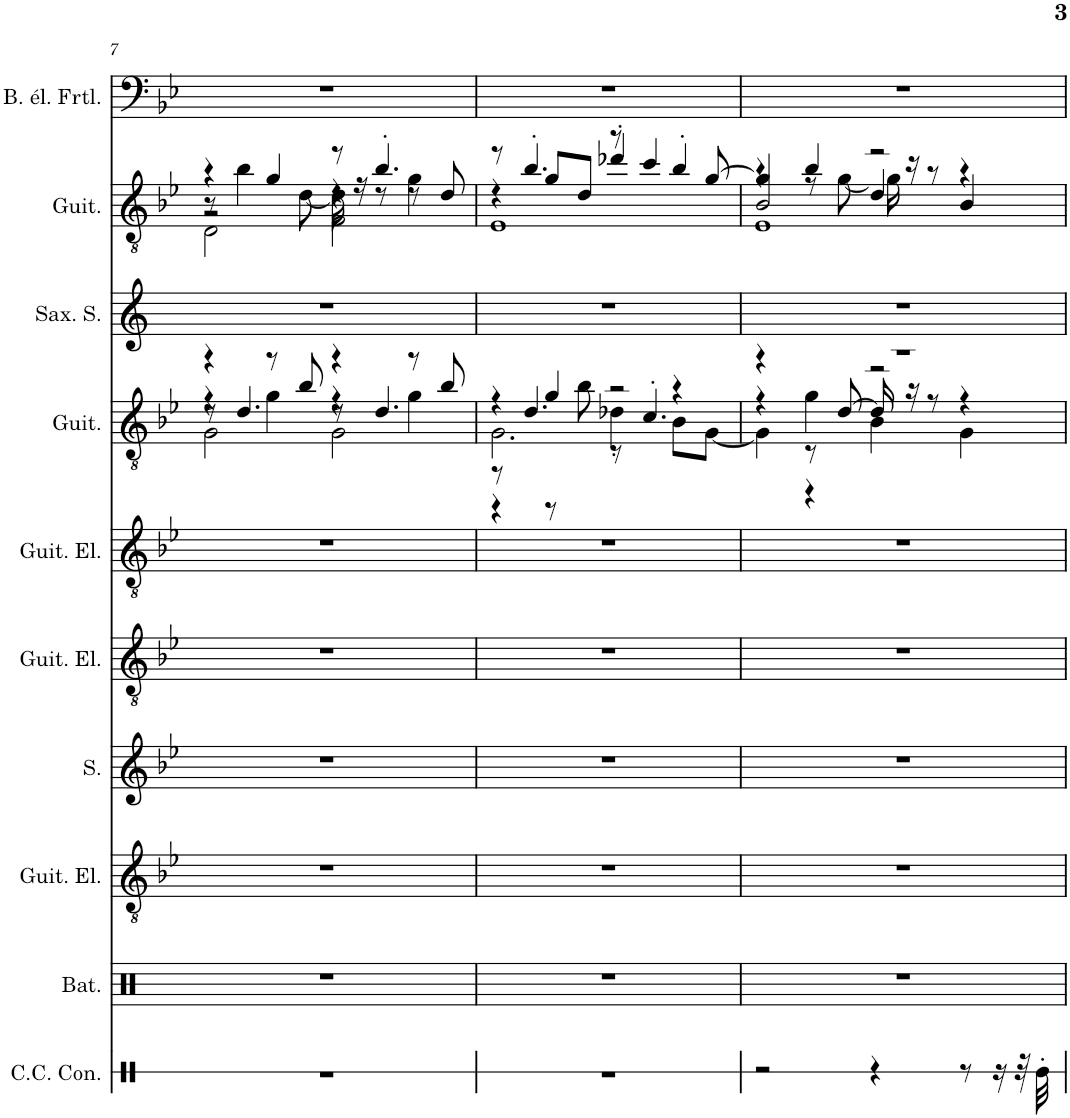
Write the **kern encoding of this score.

**kern	**kern	**kern	**kern	**kern	**kern	**kern	**kern	**kern	**kern
*part10	*part9	*part8	*part7	*part6	*part5	*part4	*part3	*part2	*part1
*staff10	*staff9	*staff8	*staff7	*staff6	*staff5	*staff4	*staff3	*staff2	*staff1
*I"Caisse claire de concert, Guitar Fret Noise	*I"Batterie, Drums	*I"Guitare électrique, Guitar Harmonics	*I"Soprano, Choir Aahs	*I"Guitare électrique, Distortion Guitar	*I"Guitare électrique, Overdriven Guitar	*I"Guitare acoustique, Electric Guitar (jazz)	*I"Saxophone Soprano	*I"Guitare classique, Acoustic Guitar (nylon)	*I"Basse électrique fretless, Fretless Bass
*I'C.C. Con.	*I'Bat.	*I'Guit. El.	*I'S.	*I'Guit. El.	*I'Guit. El.	*I'Guit.	*I'Sax. S.	*I'Guit.	*I'B. él. Frtl.
!!LO:PB:g=z
*clefX	*clefX	*clefGv2	*clefG2	*clefGv2	*clefGv2	*clefGv2	*clefG2	*clefGv2	*clefF4
*	*	*	*	*	*	*	*Trd1c2	*	*Trd7c12
*k[b-e-]	*k[]	*k[b-e-]	*k[b-e-]	*k[b-e-]	*k[b-e-]	*k[b-e-]	*k[]	*k[b-e-]	*k[b-e-]
*M4/4	*M4/4	*M4/4	*M4/4	*M4/4	*M4/4	*M4/4	*M4/4	*M4/4	*M4/4
=7	=7	=7	=7	=7	=7	=7	=7	=7	=7
*	*	*	*	*	*	*^	*	*^	*
*	*	*	*	*	*	*	*^	*	*	*^	*
*	*	*	*	*	*	*	*	*^	*	*	*	*^	*
1r	1r	1r	1r	1r	1r	4r	4r	8r	2G\	1r	4r	8r	2r	2D\	1r
.	.	.	.	.	.	.	.	4.d/	.	.	.	4b-\	.	.	.
.	.	.	.	.	.	8r	4g\	.	.	.	4g/	.	.	.	.
.	.	.	.	.	.	8b-/	.	.	.	.	.	[8d\	.	.	.
.	.	.	.	.	.	4r	4r	8r	2G\	.	8r	16d\]	4r	2F\	.
.	.	.	.	.	.	.	.	.	.	.	.	16r	.	.	.
.	.	.	.	.	.	.	.	4.d/	.	.	4.b-'/	8r	.	.	.
.	.	.	.	.	.	8r	4g\	.	.	.	.	4g\	8r	.	.
.	.	.	.	.	.	8b-/	.	.	.	.	.	.	8d/	.	.
*	*	*	*	*	*	*	*	*	*	*	*	*	*v	*v	*
=8	=8	=8	=8	=8	=8	=8	=8	=8	=8	=8	=8	=8	=8	=8
1r	1r	1r	1r	1r	1r	4r	2.G\	8r	4r	1r	8r	4r	1E-	1r
.	.	.	.	.	.	.	.	4.d/	.	.	4.b-'/	.	.	.
.	.	.	.	.	.	4g/	.	.	8r	.	.	8g/L	.	.
.	.	.	.	.	.	.	.	.	8b-\	.	.	8d/J	.	.
.	.	.	.	.	.	2r	.	8r	4d-X'\	.	8r	4dd-X'/	.	.
.	.	.	.	.	.	.	.	4.c'/	.	.	4cc/	.	.	.
.	.	.	.	.	.	.	4r	.	8B-\L	.	.	4b-'/	.	.
.	.	.	.	.	.	.	.	.	[8G\J	.	[8g/	.	.	.
=9	=9	=9	=9	=9	=9	=9	=9	=9	=9	=9	=9	=9	=9	=9
*	*	*	*	*	*	*	*	*	*	*	*	*	*^	*
2r	1r	1r	1r	1r	1r	1r	4r	4r	4G\]	1r	4g/]	4r	2B-/	1E-	1r
.	.	.	.	.	.	.	4g\	8r	4r	.	4b-/	8r	.	.	.
.	.	.	.	.	.	.	.	[8d/	.	.	.	[8g\	.	.	.
4r	.	.	.	.	.	.	2r	16d/]	4B-\	.	2r	16g\]	4d/	.	.
.	.	.	.	.	.	.	.	16r	.	.	.	16r	.	.	.
.	.	.	.	.	.	.	.	8r	.	.	.	8r	.	.	.
8r	.	.	.	.	.	.	.	4r	4G\	.	.	4r	4B-/	.	.
16r	.	.	.	.	.	.	.	.	.	.	.	.	.	.	.
32r	.	.	.	.	.	.	.	.	.	.	.	.	.	.	.
32Re'\	.	.	.	.	.	.	.	.	.	.	.	.	.	.	.
*	*	*	*	*	*	*v	*v	*v	*v	*	*v	*v	*v	*v	*
=	=	=	=	=	=	=	=	=	=
*-	*-	*-	*-	*-	*-	*-	*-	*-	*-
